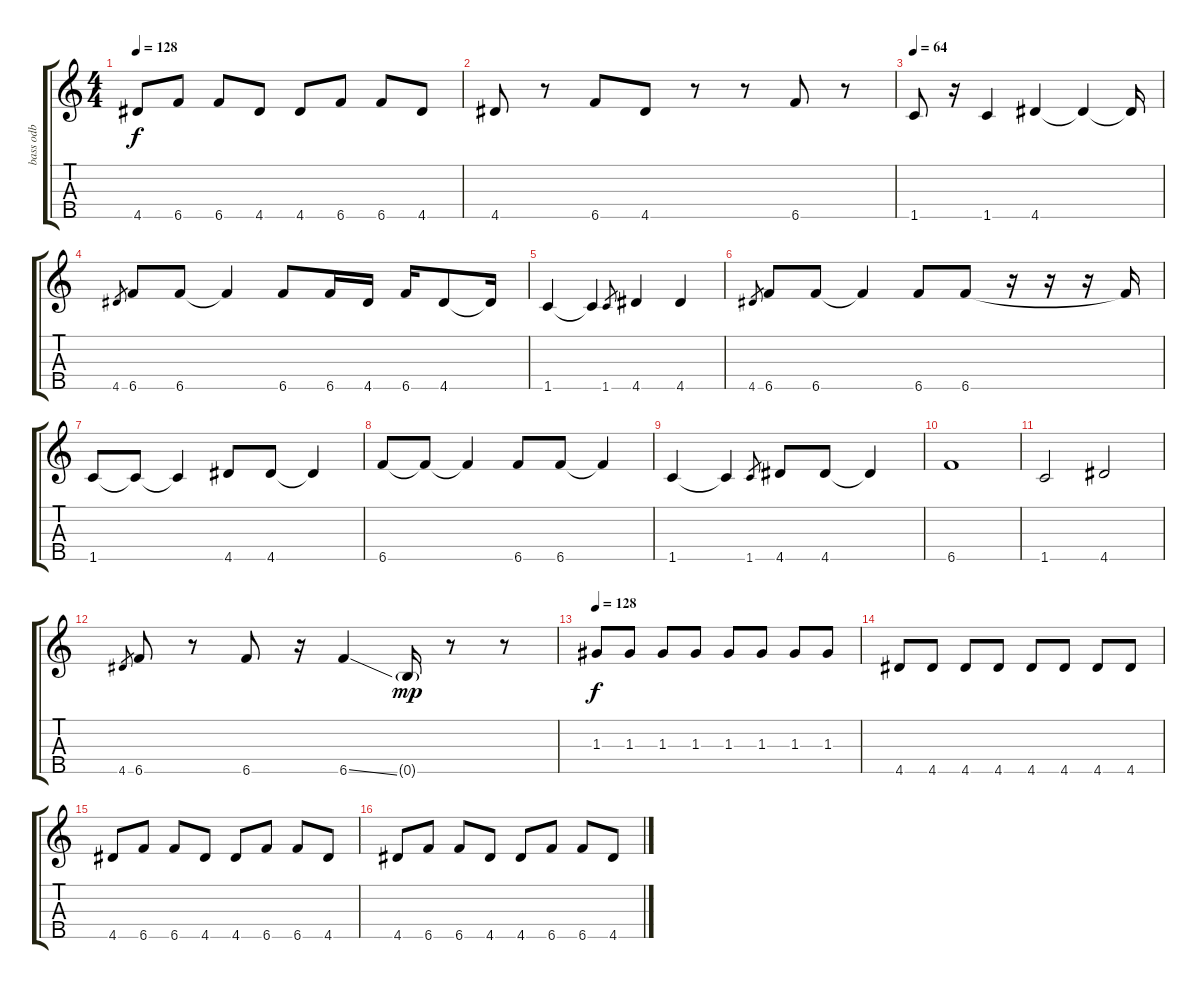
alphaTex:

\track ("bass odb" "bass odb") {instrument overdrivenguitar}
\staff {score tabs}
\tuning (F4 C4 G3 C3 B2) {hide}
\ts (4 4)
\tempo 128
\clef g2
\ks c
4.5.8{dy f} 6.5.8 6.5.8 4.5.8 4.5.8 6.5.8 6.5.8 4.5.8 |
4.5.8 r.8 6.5.8 4.5.8 r.8 r.8 6.5.8 r.8 |
\tempo 64
1.5.8{instrument electricbassfinger} r.16 1.5.4 4.5.4 4.5{t}.4 4.5{t}.16 |
4.5.8{gr} 6.5.8 6.5.8 6.5{t}.4 6.5.8 6.5.16 4.5.16 6.5.16 4.5.8 4.5{t}.16 |
1.5.4 1.5{t}.4 1.5.8{gr} 4.5.4 4.5.4 |
4.5.8{gr} 6.5.8 6.5.8 6.5{t}.4 6.5.8 6.5.8 r.16 r.16 r.16 6.5{t}.16 |
1.5.8 1.5{t}.8 1.5{t}.4 4.5.8 4.5.8 4.5{t}.4 |
6.5.8 6.5{t}.8 6.5{t}.4 6.5.8 6.5.8 6.5{t}.4 |
1.5.4 1.5{t}.4 1.5.8{gr} 4.5.8 4.5.8 4.5{t}.4 |
6.5.1 |
1.5.2 4.5.2 |
4.5.8{gr} 6.5.8 r.8 6.5.8 r.16 6.5{ss}.4 0.5{g}.16{dy mp} r.8 r.8 |
\tempo 128
1.3.8{dy f instrument electricbasspick} 1.3.8 1.3.8 1.3.8 1.3.8 1.3.8 1.3.8 1.3.8 |
4.5.8 4.5.8 4.5.8 4.5.8 4.5.8 4.5.8 4.5.8 4.5.8 |
4.5.8 6.5.8 6.5.8 4.5.8 4.5.8 6.5.8 6.5.8 4.5.8 |
4.5.8 6.5.8 6.5.8 4.5.8 4.5.8 6.5.8 6.5.8 4.5.8
